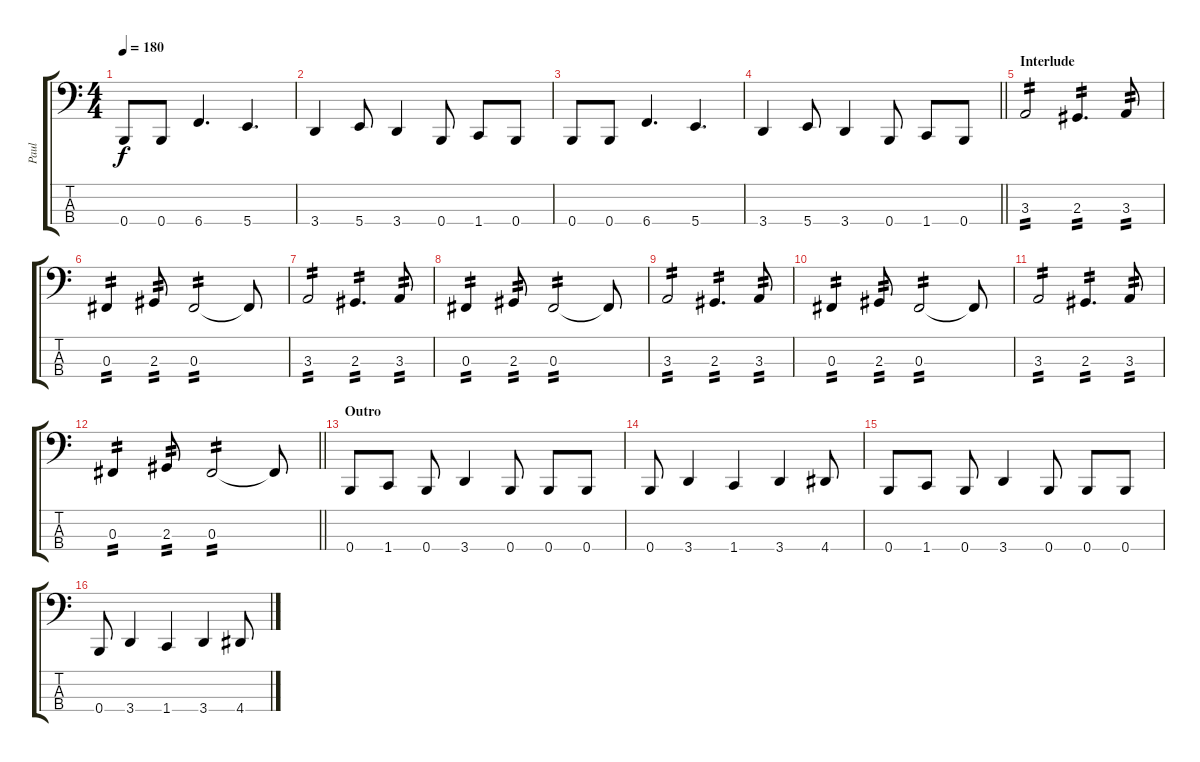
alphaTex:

\track ("Paul" "Paul") {instrument electricbasspick}
\staff {score tabs}
\tuning (E2 B1 Gb1 B0) {hide}
\ts (4 4)
\tempo 180
\clef f4
\ks c
0.4.8{dy f} 0.4.8 6.4.4{d} 5.4.4{d} |
3.4.4 5.4.8 3.4.4 0.4.8 1.4.8 0.4.8 |
0.4.8 0.4.8 6.4.4{d} 5.4.4{d} |
\barLineRight lightlight
3.4.4 5.4.8 3.4.4 0.4.8 1.4.8 0.4.8 |
\section ("" "Interlude")
3.3.2{tp 2} 2.3.4{d tp 2} 3.3.8{tp 2} |
0.3.4{tp 2} 2.3.8{tp 2} 0.3.2{tp 2} 0.3{t}.8 |
3.3.2{tp 2} 2.3.4{d tp 2} 3.3.8{tp 2} |
0.3.4{tp 2} 2.3.8{tp 2} 0.3.2{tp 2} 0.3{t}.8 |
3.3.2{tp 2} 2.3.4{d tp 2} 3.3.8{tp 2} |
0.3.4{tp 2} 2.3.8{tp 2} 0.3.2{tp 2} 0.3{t}.8 |
3.3.2{tp 2} 2.3.4{d tp 2} 3.3.8{tp 2} |
\barLineRight lightlight
0.3.4{tp 2} 2.3.8{tp 2} 0.3.2{tp 2} 0.3{t}.8 |
\section ("" "Outro")
0.4.8 1.4.8 0.4.8 3.4.4 0.4.8 0.4.8 0.4.8 |
0.4.8 3.4.4 1.4.4 3.4.4 4.4.8 |
0.4.8 1.4.8 0.4.8 3.4.4 0.4.8 0.4.8 0.4.8 |
0.4.8 3.4.4 1.4.4 3.4.4 4.4.8
